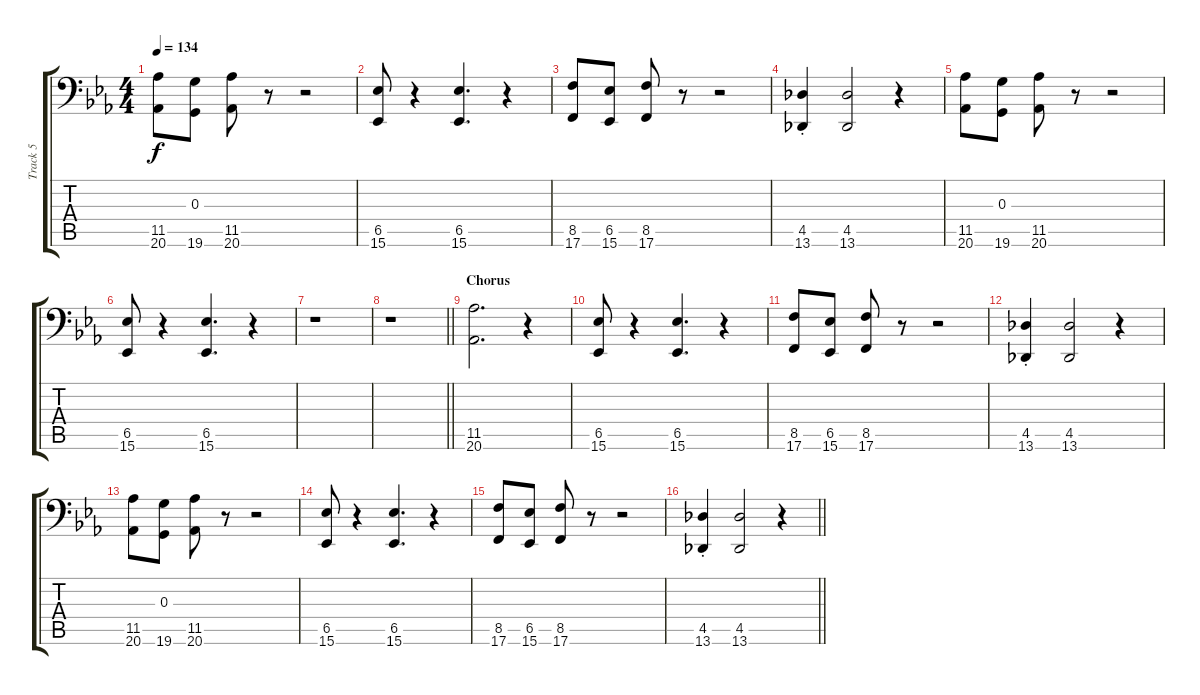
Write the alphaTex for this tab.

\track ("Track 5" "Track 5") {instrument synthbass2}
\staff {score tabs}
\tuning (E3 B2 G2 D2 A1 C0) {hide}
\ts (4 4)
\tempo 134
\clef f4
\ks eb
(11.5 20.6).8{dy f} (0.3 19.6).8 (11.5 20.6).8 r.8 r.2 |
(6.5 15.6).8 r.4 (6.5 15.6).4{d} r.4 |
(8.5 17.6).8 (6.5 15.6).8 (8.5 17.6).8 r.8 r.2 |
(4.5{st} 13.6{st}).4 (4.5 13.6).2 r.4 |
(11.5 20.6).8 (0.3 19.6).8 (11.5 20.6).8 r.8 r.2 |
(6.5 15.6).8 r.4 (6.5 15.6).4{d} r.4 |
r.1 |
\barLineRight lightlight
r.1 |
\section ("" "Chorus")
(11.5 20.6).2{d} r.4 |
(6.5 15.6).8 r.4 (6.5 15.6).4{d} r.4 |
(8.5 17.6).8 (6.5 15.6).8 (8.5 17.6).8 r.8 r.2 |
(4.5{st} 13.6{st}).4 (4.5 13.6).2 r.4 |
(11.5 20.6).8 (0.3 19.6).8 (11.5 20.6).8 r.8 r.2 |
(6.5 15.6).8 r.4 (6.5 15.6).4{d} r.4 |
(8.5 17.6).8 (6.5 15.6).8 (8.5 17.6).8 r.8 r.2 |
\barLineRight lightlight
(4.5{st} 13.6{st}).4 (4.5 13.6).2 r.4
